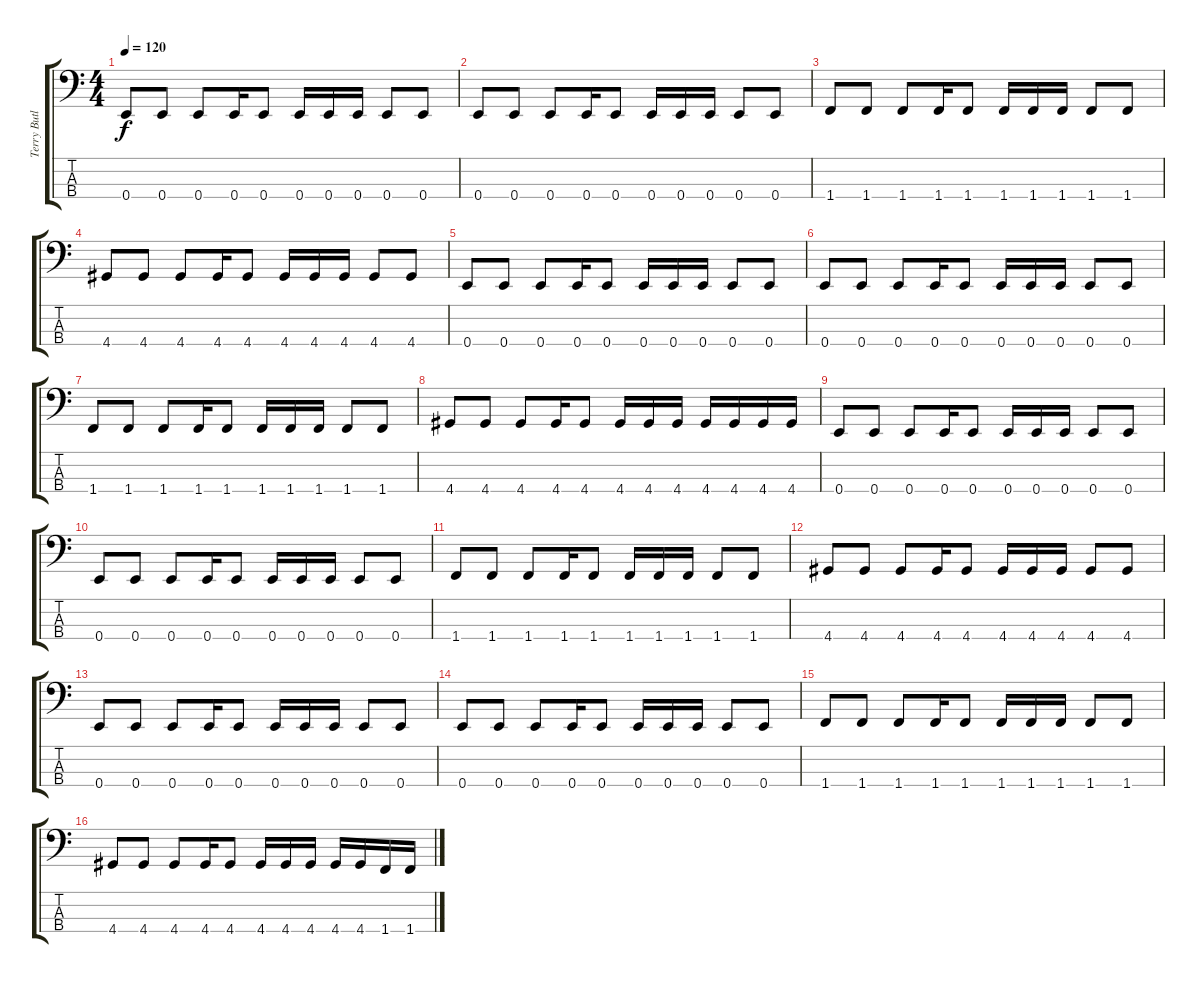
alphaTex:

\track ("Terry Butler" "Terry Butl") {instrument slapbass2}
\staff {score tabs}
\tuning (G2 D2 A1 E1) {hide}
\ts (4 4)
\tempo 120
\clef f4
\ks c
0.4.8{dy f} 0.4.8 0.4.8 0.4.16 0.4.8 0.4.16 0.4.16 0.4.16 0.4.8 0.4.8 |
0.4.8 0.4.8 0.4.8 0.4.16 0.4.8 0.4.16 0.4.16 0.4.16 0.4.8 0.4.8 |
1.4.8 1.4.8 1.4.8 1.4.16 1.4.8 1.4.16 1.4.16 1.4.16 1.4.8 1.4.8 |
4.4.8 4.4.8 4.4.8 4.4.16 4.4.8 4.4.16 4.4.16 4.4.16 4.4.8 4.4.8 |
0.4.8 0.4.8 0.4.8 0.4.16 0.4.8 0.4.16 0.4.16 0.4.16 0.4.8 0.4.8 |
0.4.8 0.4.8 0.4.8 0.4.16 0.4.8 0.4.16 0.4.16 0.4.16 0.4.8 0.4.8 |
1.4.8 1.4.8 1.4.8 1.4.16 1.4.8 1.4.16 1.4.16 1.4.16 1.4.8 1.4.8 |
4.4.8 4.4.8 4.4.8 4.4.16 4.4.8 4.4.16 4.4.16 4.4.16 4.4.16 4.4.16 4.4.16 4.4.16 |
0.4.8 0.4.8 0.4.8 0.4.16 0.4.8 0.4.16 0.4.16 0.4.16 0.4.8 0.4.8 |
0.4.8 0.4.8 0.4.8 0.4.16 0.4.8 0.4.16 0.4.16 0.4.16 0.4.8 0.4.8 |
1.4.8 1.4.8 1.4.8 1.4.16 1.4.8 1.4.16 1.4.16 1.4.16 1.4.8 1.4.8 |
4.4.8 4.4.8 4.4.8 4.4.16 4.4.8 4.4.16 4.4.16 4.4.16 4.4.8 4.4.8 |
0.4.8 0.4.8 0.4.8 0.4.16 0.4.8 0.4.16 0.4.16 0.4.16 0.4.8 0.4.8 |
0.4.8 0.4.8 0.4.8 0.4.16 0.4.8 0.4.16 0.4.16 0.4.16 0.4.8 0.4.8 |
1.4.8 1.4.8 1.4.8 1.4.16 1.4.8 1.4.16 1.4.16 1.4.16 1.4.8 1.4.8 |
4.4.8 4.4.8 4.4.8 4.4.16 4.4.8 4.4.16 4.4.16 4.4.16 4.4.16 4.4.16 1.4.16 1.4.16
